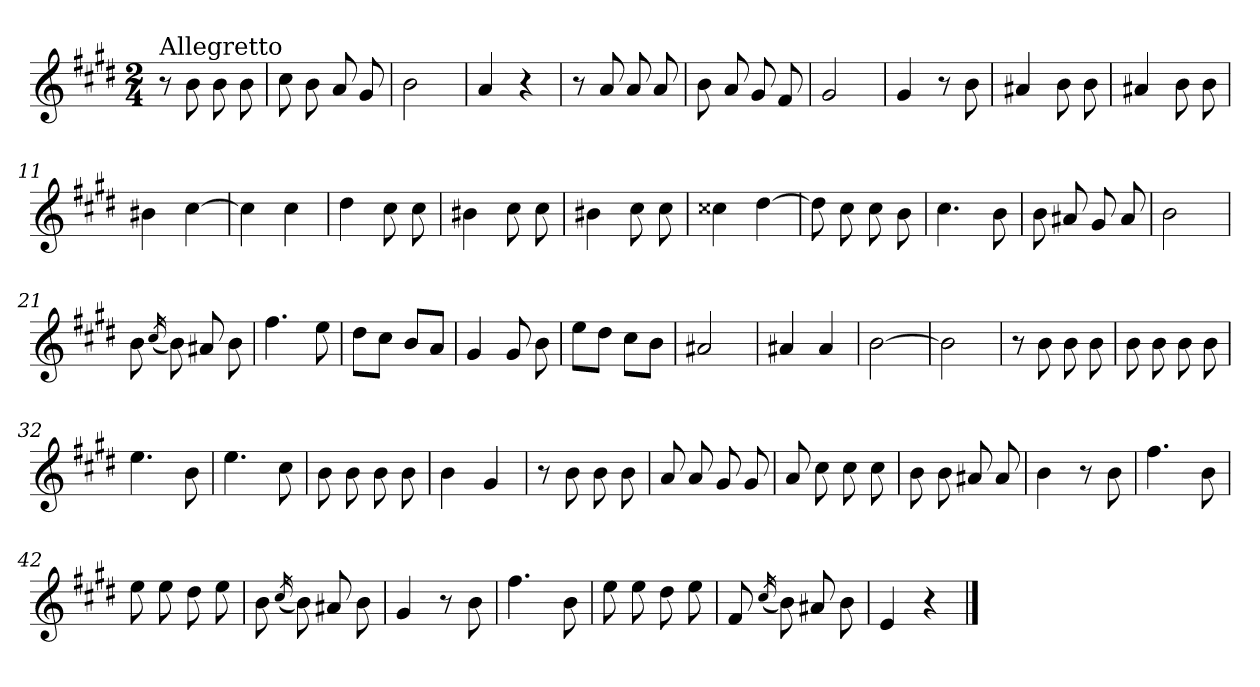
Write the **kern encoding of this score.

**kern
*part1
*staff1
*clefG2
*k[f#c#g#d#]
*E:
*M2/4
=1
!LO:TX:a:t=Allegretto
8r
8b\
8b\
8b\
=2
8cc#\
8b\
8a/
8g#/
=3
2b\
=4
4a/
4r
=5
8r
8a/
8a/
8a/
=6
8b\
8a/
8g#/
8f#/
=7
2g#/
=8
4g#/
8r
8b\
!!LO:LB:g=z
=9
4a#X/
8b\
8b\
=10
4a#X/
8b\
8b\
=11
4b#X\
[4cc#\
=12
4cc#\]
4cc#\
=13
4dd#\
8cc#\
8cc#\
=14
4b#X\
8cc#\
8cc#\
=15
4b#X\
8cc#\
8cc#\
=16
4cc##X\
[4dd#\
=17
8dd#\]
8cc#\
8cc#\
8b\
!!LO:LB:g=z
=18
4.cc#\
8b\
=19
8b\
8a#X/
8g#/
8a#/
=20
2b\
=21
8b\
(<16qcc#/
8b\)
8a#X/
8b\
=22
4.ff#\
8ee\
=23
8dd#\L
8cc#\J
8b/L
8a/J
=24
4g#/
8g#/
8b\
=25
8ee\L
8dd#\J
8cc#\L
8b\J
=26
2a#X/
!!LO:LB:g=z
=27
4a#X/
4a#/
=28
[2b\
=29
2b\]
=30
8r
8b\
8b\
8b\
=31
8b\
8b\
8b\
8b\
!!LO:LB:g=z
=32
4.ee\
8b\
!!LO:LB:g=z
=33
4.ee\
8cc#\
=34
8b\
8b\
8b\
8b\
=35
4b\
4g#/
=36
8r
8b\
8b\
8b\
=37
8a/
8a/
8g#/
8g#/
=38
8a/
8cc#\
8cc#\
8cc#\
=39
8b\
8b\
8a#X/
8a#/
=40
4b\
8r
8b\
=41
4.ff#\
8b\
!!LO:LB:g=z
=42
8ee\
8ee\
8dd#\
8ee\
=43
8b\
(<16qcc#/
8b\)
8a#X/
8b\
=44
4g#/
8r
8b\
=45
4.ff#\
8b\
=46
8ee\
8ee\
8dd#\
8ee\
=47
8f#/
(<16qcc#/
8b\)
8a#X/
8b\
=48
4e/
4r
==
*-
